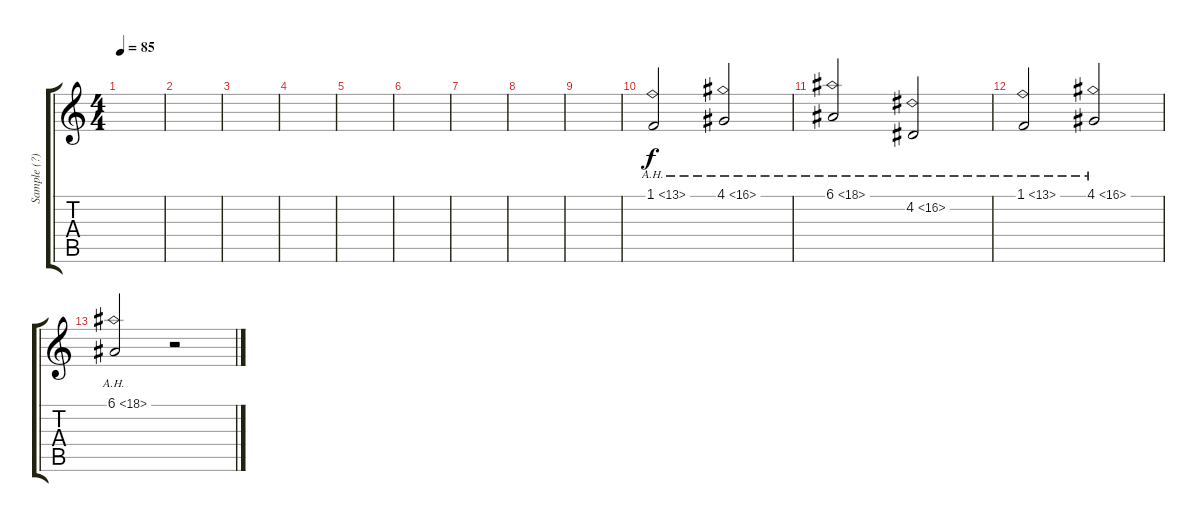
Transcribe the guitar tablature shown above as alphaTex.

\track ("Sample (?)" "Sample (?)") {instrument stringensemble2}
\staff {score tabs}
\tuning (E4 B3 G3 D3 A2 E2) {hide}
\ts (4 4)
\tempo 85
\clef g2
\ks c
|
|
|
|
|
|
|
|
|
1.1{ah 12}.2{volume 6 instrument stringensemble2} 4.1{ah 12}.2 |
6.1{ah 12}.2 4.2{ah 12}.2 |
1.1{ah 12}.2{volume 6 instrument stringensemble2} 4.1{ah 12}.2 |
6.1{ah 12}.2 r.2
